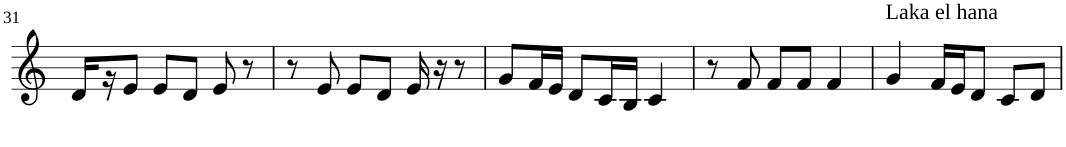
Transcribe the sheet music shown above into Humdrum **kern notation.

**kern
*part1
*staff1
*I"Violin
!!LO:PB:g=z
*clefG2
*k[]
*M3/4
=31
16d/LL
16r
8e/J
8e/L
8d/J
8e/
8r
=32
8r
8e/
8e/L
8d/J
16e/
16r
8r
=33
8g/L
16f/L
16e/JJ
8d/L
16c/L
16B/JJ
4c/
=34
8r
8f/
8f/L
8f/J
4f/
=35
!LO:TX:a:t=Laka el hana
4g/
16f/LL
16e/J
8d/J
8c/L
8d/J
=
*-
